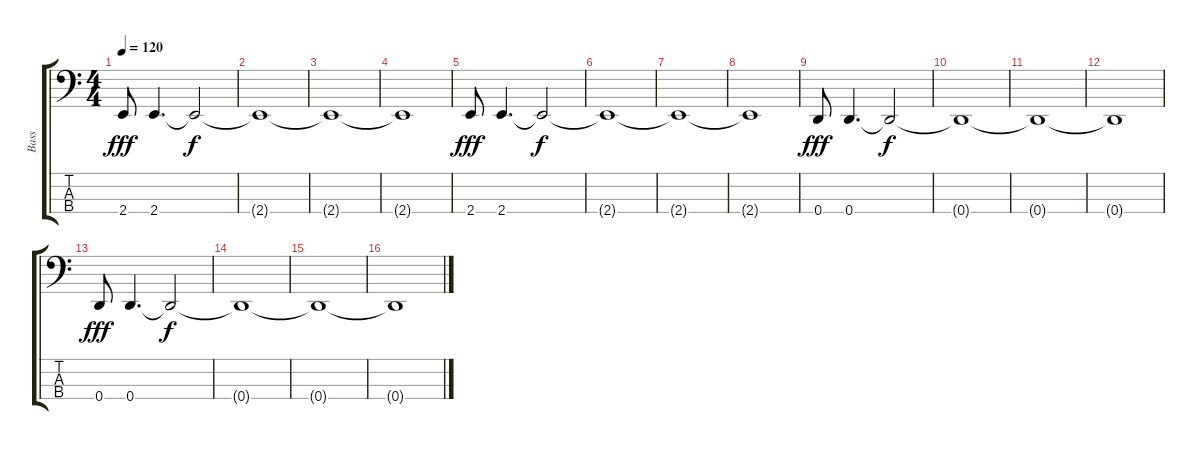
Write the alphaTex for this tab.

\track ("Bass" "Bass") {instrument electricbassfinger}
\staff {score tabs}
\tuning (G2 D2 A1 D1) {hide}
\ts (4 4)
\tempo 120
\clef f4
\ks c
2.4.8{dy fff} 2.4.4{d} 2.4{t}.2{dy f} |
2.4{t}.1 |
2.4{t}.1 |
2.4{t}.1 |
2.4.8{dy fff} 2.4.4{d} 2.4{t}.2{dy f} |
2.4{t}.1 |
2.4{t}.1 |
2.4{t}.1 |
0.4.8{dy fff} 0.4.4{d} 0.4{t}.2{dy f} |
0.4{t}.1 |
0.4{t}.1 |
0.4{t}.1 |
0.4.8{dy fff} 0.4.4{d} 0.4{t}.2{dy f} |
0.4{t}.1 |
0.4{t}.1 |
0.4{t}.1
